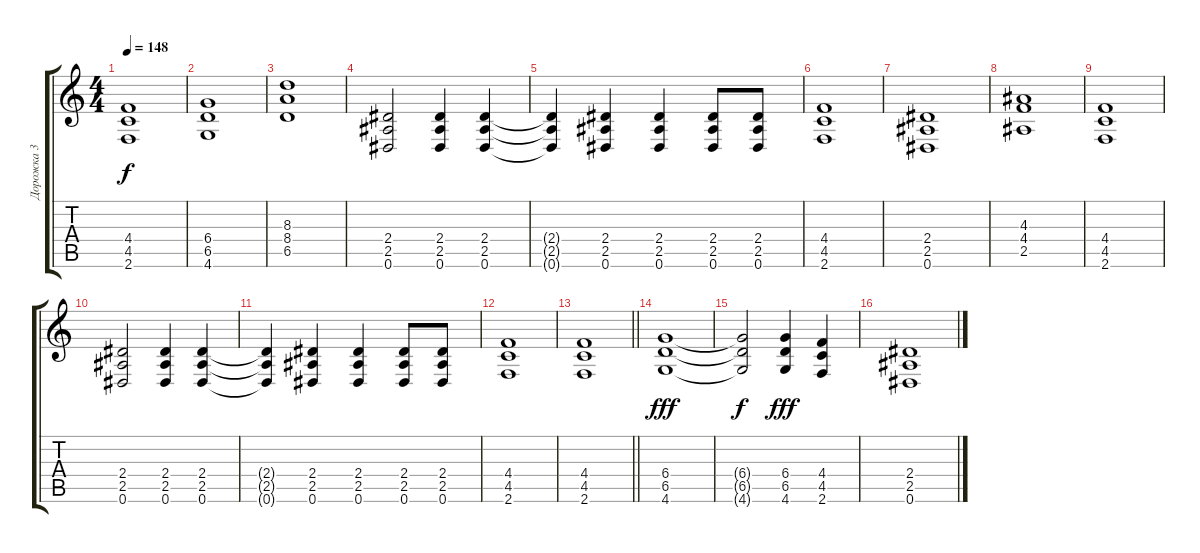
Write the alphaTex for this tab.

\track ("Дорожка 3" "Дорожка 3") {instrument acousticguitarsteel}
\staff {score tabs}
\tuning (Eb4 Bb3 Gb3 Db3 Ab2 Eb2) {hide}
\ts (4 4)
\tempo 148
\clef g2
\ks c
(4.4 4.5 2.6).1{dy f} |
(6.4 6.5 4.6).1 |
(8.3 8.4 6.5).1 |
(2.4 2.5 0.6).2 (2.4 2.5 0.6).4 (2.4 2.5 0.6).4 |
(2.4{t} 2.5{t} 0.6{t}).4 (2.4 2.5 0.6).4 (2.4 2.5 0.6).4 (2.4 2.5 0.6).8 (2.4 2.5 0.6).8 |
(4.4 4.5 2.6).1 |
(2.4 2.5 0.6).1 |
(4.3 4.4 2.5).1 |
(4.4 4.5 2.6).1 |
(2.4 2.5 0.6).2 (2.4 2.5 0.6).4 (2.4 2.5 0.6).4 |
(2.4{t} 2.5{t} 0.6{t}).4 (2.4 2.5 0.6).4 (2.4 2.5 0.6).4 (2.4 2.5 0.6).8 (2.4 2.5 0.6).8 |
(4.4 4.5 2.6).1 |
\barLineRight lightlight
(4.4 4.5 2.6).1 |
(6.4 6.5 4.6).1{dy fff instrument distortionguitar} |
(6.4{t} 6.5{t} 4.6{t}).2{dy f} (6.4 6.5 4.6).4{dy fff} (4.4 4.5 2.6).4 |
(2.4 2.5 0.6).1
